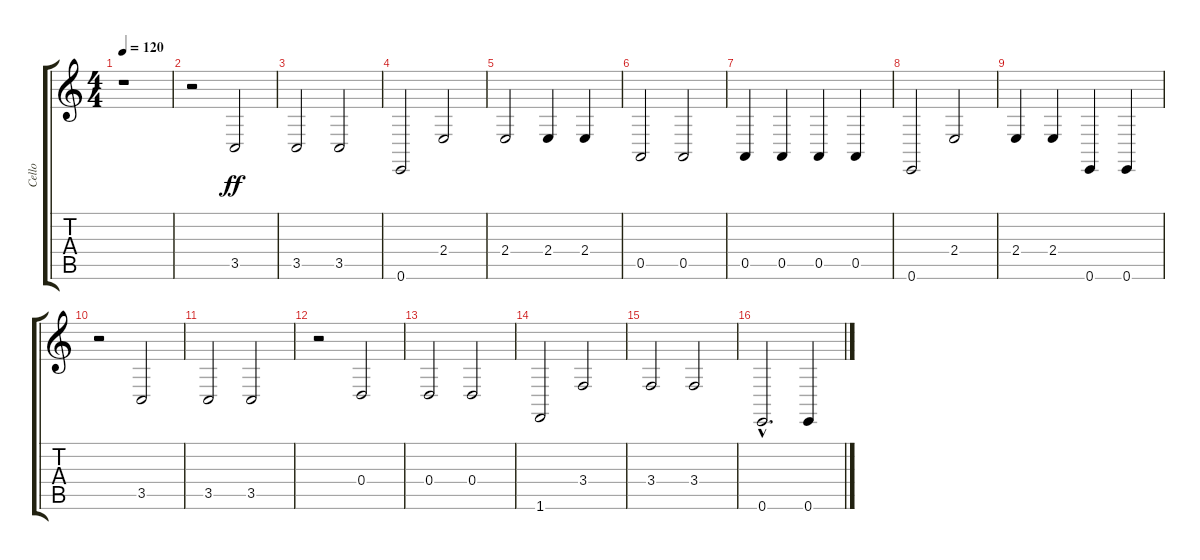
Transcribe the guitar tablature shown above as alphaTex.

\track ("Cello" "Cello") {instrument cello}
\staff {score tabs}
\tuning (E4 B3 G3 D3 A2 E2) {hide}
\ts (4 4)
\tempo 120
\clef g2
\ks c
r.1{dy ff instrument cello} |
r.2 3.5.2 |
3.5.2 3.5.2 |
0.6.2 2.4.2 |
2.4.2 2.4.4 2.4.4 |
0.5.2 0.5.2 |
0.5.4 0.5.4 0.5.4 0.5.4 |
0.6.2 2.4.2 |
2.4.4 2.4.4 0.6.4 0.6.4 |
r.2 3.5.2 |
3.5.2 3.5.2 |
r.2 0.4.2 |
0.4.2 0.4.2 |
1.6.2 3.4.2 |
3.4.2 3.4.2 |
0.6{hac}.2{d} 0.6.4
